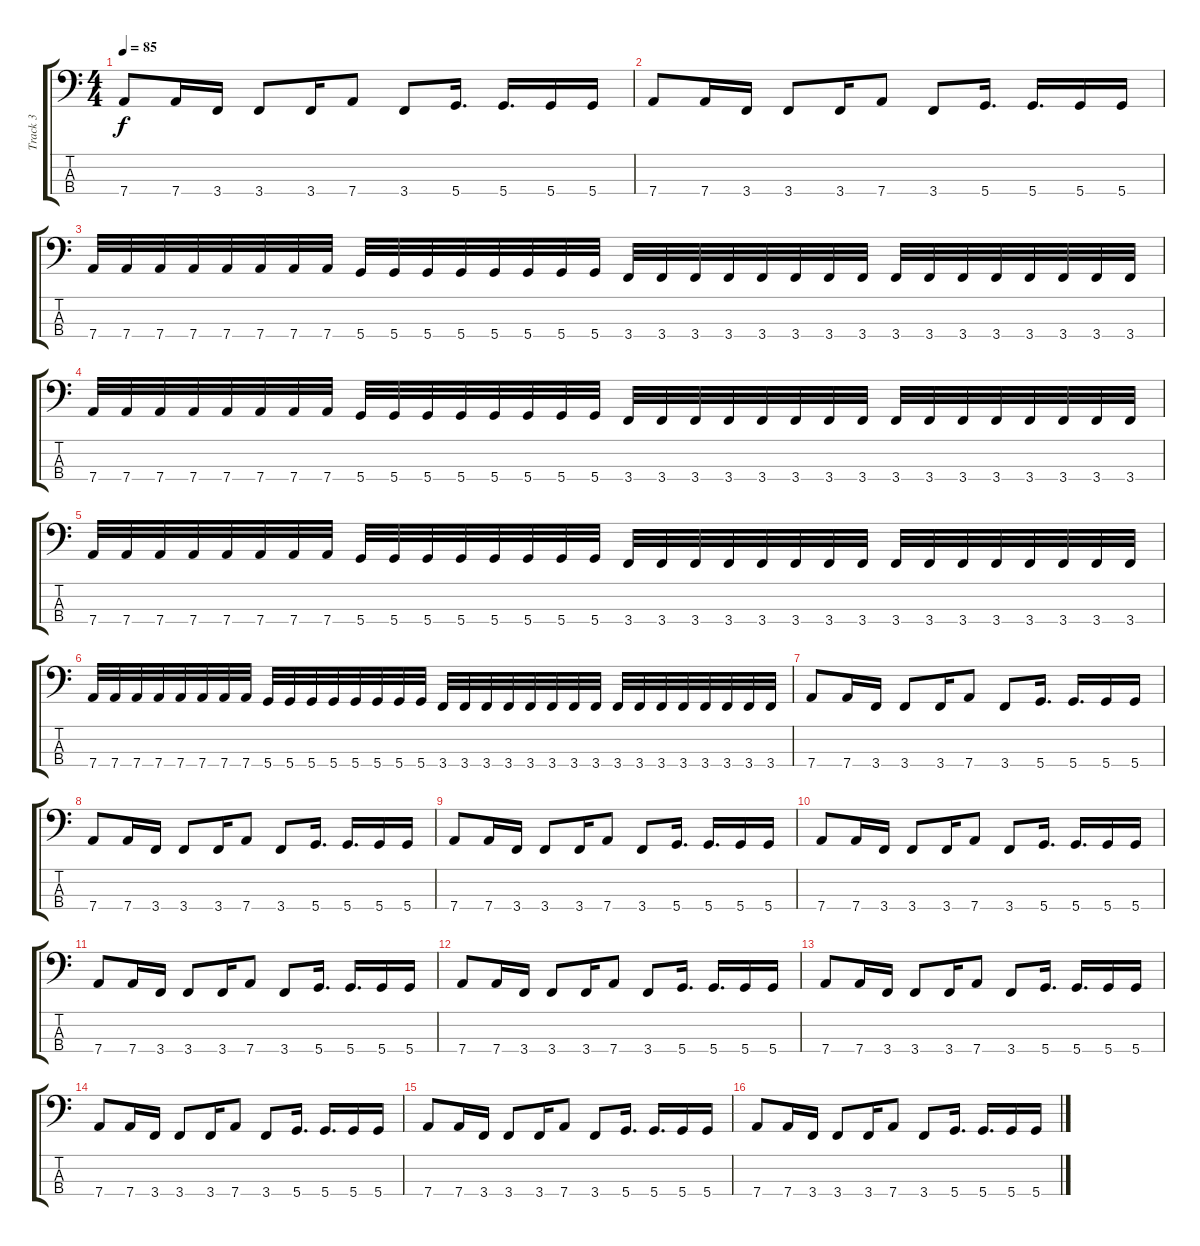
\track ("Track 3" "Track 3") {instrument electricbasspick}
\staff {score tabs}
\tuning (G2 D2 A1 D1) {hide}
\ts (4 4)
\tempo 85
\clef f4
\ks c
7.4.8{dy f} 7.4.16 3.4.16 3.4.8 3.4.16 7.4.8 3.4.8 5.4.16{d} 5.4.16{d} 5.4.16 5.4.16 |
7.4.8 7.4.16 3.4.16 3.4.8 3.4.16 7.4.8 3.4.8 5.4.16{d} 5.4.16{d} 5.4.16 5.4.16 |
7.4.32 7.4.32 7.4.32 7.4.32 7.4.32 7.4.32 7.4.32 7.4.32 5.4.32 5.4.32 5.4.32 5.4.32 5.4.32 5.4.32 5.4.32 5.4.32 3.4.32 3.4.32 3.4.32 3.4.32 3.4.32 3.4.32 3.4.32 3.4.32 3.4.32 3.4.32 3.4.32 3.4.32 3.4.32 3.4.32 3.4.32 3.4.32 |
7.4.32 7.4.32 7.4.32 7.4.32 7.4.32 7.4.32 7.4.32 7.4.32 5.4.32 5.4.32 5.4.32 5.4.32 5.4.32 5.4.32 5.4.32 5.4.32 3.4.32 3.4.32 3.4.32 3.4.32 3.4.32 3.4.32 3.4.32 3.4.32 3.4.32 3.4.32 3.4.32 3.4.32 3.4.32 3.4.32 3.4.32 3.4.32 |
7.4.32 7.4.32 7.4.32 7.4.32 7.4.32 7.4.32 7.4.32 7.4.32 5.4.32 5.4.32 5.4.32 5.4.32 5.4.32 5.4.32 5.4.32 5.4.32 3.4.32 3.4.32 3.4.32 3.4.32 3.4.32 3.4.32 3.4.32 3.4.32 3.4.32 3.4.32 3.4.32 3.4.32 3.4.32 3.4.32 3.4.32 3.4.32 |
7.4.32 7.4.32 7.4.32 7.4.32 7.4.32 7.4.32 7.4.32 7.4.32 5.4.32 5.4.32 5.4.32 5.4.32 5.4.32 5.4.32 5.4.32 5.4.32 3.4.32 3.4.32 3.4.32 3.4.32 3.4.32 3.4.32 3.4.32 3.4.32 3.4.32 3.4.32 3.4.32 3.4.32 3.4.32 3.4.32 3.4.32 3.4.32 |
7.4.8 7.4.16 3.4.16 3.4.8 3.4.16 7.4.8 3.4.8 5.4.16{d} 5.4.16{d} 5.4.16 5.4.16 |
7.4.8 7.4.16 3.4.16 3.4.8 3.4.16 7.4.8 3.4.8 5.4.16{d} 5.4.16{d} 5.4.16 5.4.16 |
7.4.8 7.4.16 3.4.16 3.4.8 3.4.16 7.4.8 3.4.8 5.4.16{d} 5.4.16{d} 5.4.16 5.4.16 |
7.4.8 7.4.16 3.4.16 3.4.8 3.4.16 7.4.8 3.4.8 5.4.16{d} 5.4.16{d} 5.4.16 5.4.16 |
7.4.8 7.4.16 3.4.16 3.4.8 3.4.16 7.4.8 3.4.8 5.4.16{d} 5.4.16{d} 5.4.16 5.4.16 |
7.4.8 7.4.16 3.4.16 3.4.8 3.4.16 7.4.8 3.4.8 5.4.16{d} 5.4.16{d} 5.4.16 5.4.16 |
7.4.8 7.4.16 3.4.16 3.4.8 3.4.16 7.4.8 3.4.8 5.4.16{d} 5.4.16{d} 5.4.16 5.4.16 |
7.4.8 7.4.16 3.4.16 3.4.8 3.4.16 7.4.8 3.4.8 5.4.16{d} 5.4.16{d} 5.4.16 5.4.16 |
7.4.8 7.4.16 3.4.16 3.4.8 3.4.16 7.4.8 3.4.8 5.4.16{d} 5.4.16{d} 5.4.16 5.4.16 |
7.4.8 7.4.16 3.4.16 3.4.8 3.4.16 7.4.8 3.4.8 5.4.16{d} 5.4.16{d} 5.4.16 5.4.16
